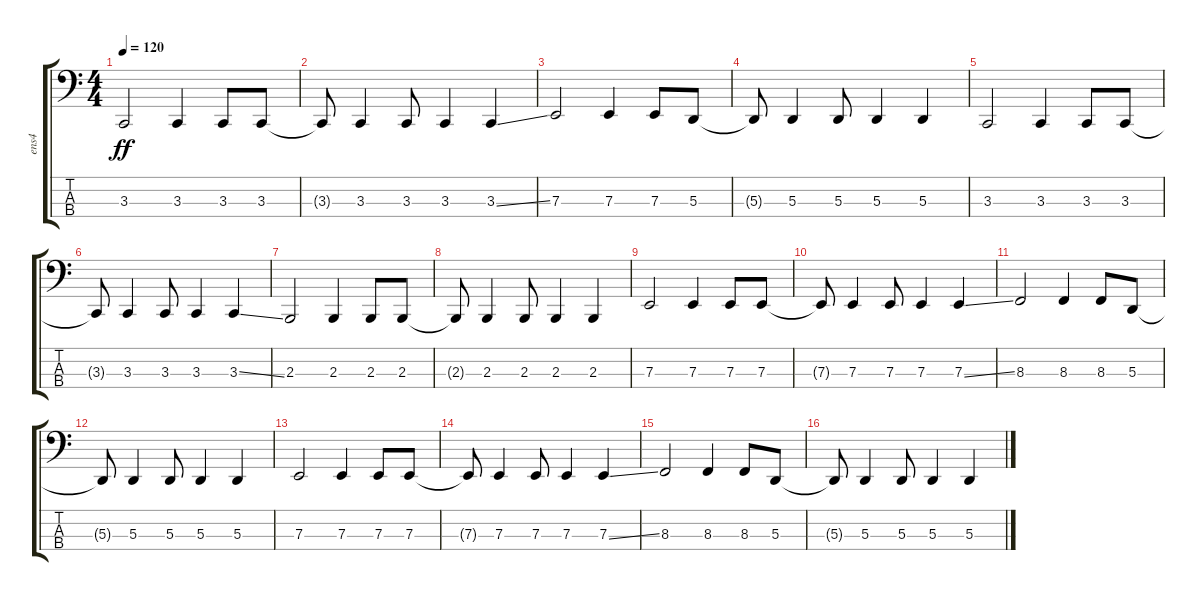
\track ("ens4" "ens4") {instrument pad8sweep}
\staff {score tabs}
\tuning (G2 D2 A1 E1) {hide}
\ts (4 4)
\tempo 120
\clef f4
\ks c
3.3.2{dy ff} 3.3.4 3.3.8 3.3.8 |
3.3{t}.8 3.3.4 3.3.8 3.3.4 3.3{ss}.4 |
7.3.2 7.3.4 7.3.8 5.3.8 |
5.3{t}.8 5.3.4 5.3.8 5.3.4 5.3.4 |
3.3.2 3.3.4 3.3.8 3.3.8 |
3.3{t}.8 3.3.4 3.3.8 3.3.4 3.3{ss}.4 |
2.3.2 2.3.4 2.3.8 2.3.8 |
2.3{t}.8 2.3.4 2.3.8 2.3.4 2.3.4 |
7.3.2 7.3.4 7.3.8 7.3.8 |
7.3{t}.8 7.3.4 7.3.8 7.3.4 7.3{ss}.4 |
8.3.2 8.3.4 8.3.8 5.3.8 |
5.3{t}.8 5.3.4 5.3.8 5.3.4 5.3.4 |
7.3.2 7.3.4 7.3.8 7.3.8 |
7.3{t}.8 7.3.4 7.3.8 7.3.4 7.3{ss}.4 |
8.3.2 8.3.4 8.3.8 5.3.8 |
5.3{t}.8 5.3.4 5.3.8 5.3.4 5.3.4
